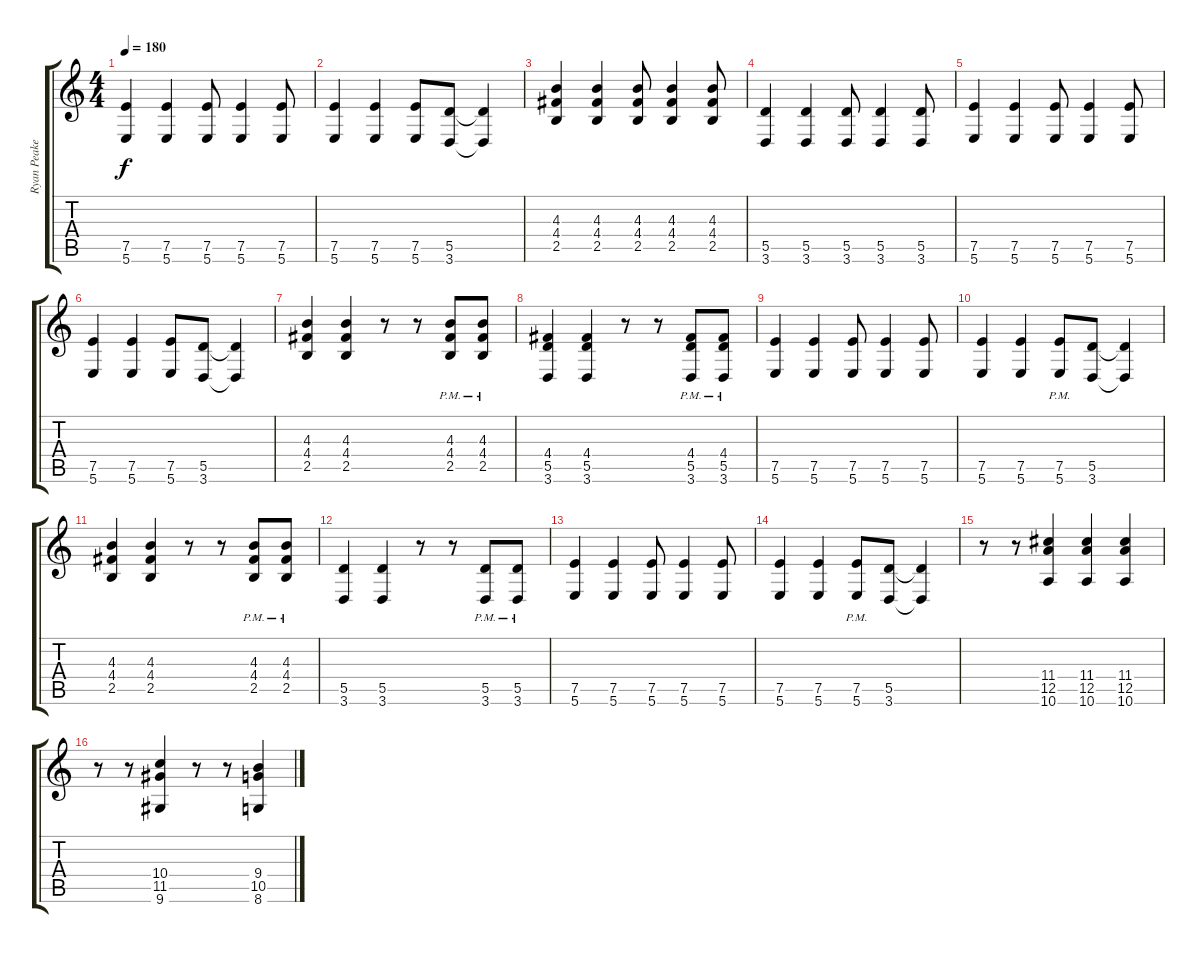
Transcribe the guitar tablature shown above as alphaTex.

\track ("Ryan Peake(guitar)" "Ryan Peake") {instrument distortionguitar}
\staff {score tabs}
\tuning (E4 B3 G3 D3 A2 B1) {hide}
\ts (4 4)
\tempo 180
\clef g2
\ks c
(7.5 5.6).4{dy f} (7.5 5.6).4 (7.5 5.6).8 (7.5 5.6).4 (7.5 5.6).8 |
(7.5 5.6).4 (7.5 5.6).4 (7.5 5.6).8 (5.5 3.6).8 (5.5{t} 3.6{t}).4 |
(4.3 4.4 2.5).4 (4.3 4.4 2.5).4 (4.3 4.4 2.5).8 (4.3 4.4 2.5).4 (4.3 4.4 2.5).8 |
(5.5 3.6).4 (5.5 3.6).4 (5.5 3.6).8 (5.5 3.6).4 (5.5 3.6).8 |
(7.5 5.6).4 (7.5 5.6).4 (7.5 5.6).8 (7.5 5.6).4 (7.5 5.6).8 |
(7.5 5.6).4 (7.5 5.6).4 (7.5 5.6).8 (5.5 3.6).8 (5.5{t} 3.6{t}).4 |
(4.3 4.4 2.5).4 (4.3 4.4 2.5).4 r.8 r.8 (4.3{pm} 4.4{pm} 2.5{pm}).8 (4.3{pm} 4.4{pm} 2.5{pm}).8 |
(4.4 5.5 3.6).4 (4.4 5.5 3.6).4 r.8 r.8 (4.4 5.5{pm} 3.6{pm}).8 (4.4 5.5{pm} 3.6{pm}).8 |
(7.5 5.6).4 (7.5 5.6).4 (7.5 5.6).8 (7.5 5.6).4 (7.5 5.6).8 |
(7.5 5.6).4 (7.5 5.6).4 (7.5{pm} 5.6{pm}).8 (5.5 3.6).8 (5.5{t} 3.6{t}).4 |
(4.3 4.4 2.5).4 (4.3 4.4 2.5).4 r.8 r.8 (4.3{pm} 4.4{pm} 2.5{pm}).8 (4.3{pm} 4.4{pm} 2.5{pm}).8 |
(5.5 3.6).4 (5.5 3.6).4 r.8 r.8 (5.5{pm} 3.6{pm}).8 (5.5{pm} 3.6{pm}).8 |
(7.5 5.6).4 (7.5 5.6).4 (7.5 5.6).8 (7.5 5.6).4 (7.5 5.6).8 |
(7.5 5.6).4 (7.5 5.6).4 (7.5{pm} 5.6{pm}).8 (5.5 3.6).8 (5.5{t} 3.6{t}).4 |
r.8 r.8 (11.4 12.5 10.6).4 (11.4 12.5 10.6).4 (11.4 12.5 10.6).4 |
r.8 r.8 (10.4 11.5 9.6).4 r.8 r.8 (9.4 10.5 8.6{ss}).4
